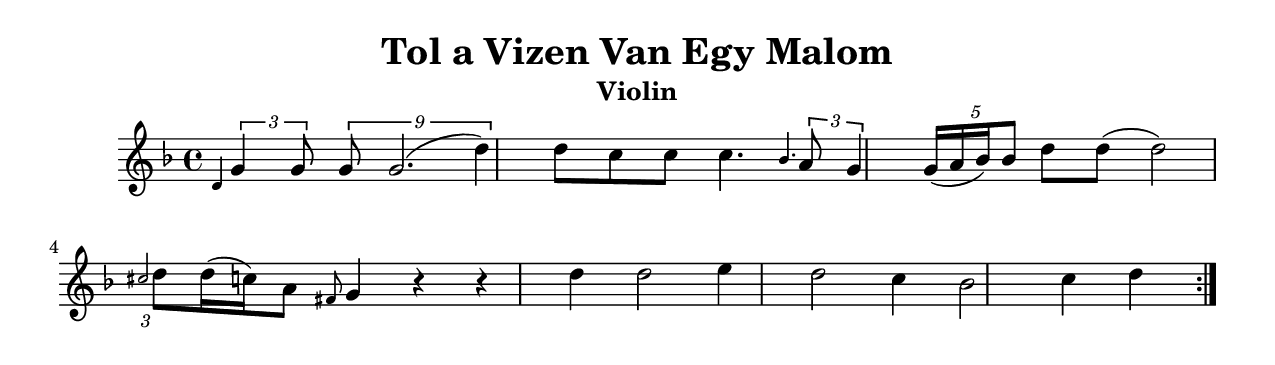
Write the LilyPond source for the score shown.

\version "2.24.0"
\language "english"
%\pointAndClickOff


\paper{
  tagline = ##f
  print-all-headers = ##t
  #(set-paper-size "letter")
}
date = #(strftime "%d-%m-%Y" (localtime (current-time)))

%\markup{ \italic{ " Updated " \date  }  }

%\markup{ Got something to say? }

melody = \relative c' {
  \clef treble

  \key d \minor
  \time 4/4
  %\partial 16*3 a16 d f   %lead in notes

  \repeat volta 2{
    \grace  d \tuplet 3/2 {g4 g8}  \tuplet 9/7 { g8 g2.(d'4)}
    d8 c c c4. \grace bf \tuplet 3/2{a8 g4 }
    \tuplet 5/2{g16 (a bf)bf8} d8 d (d2)
    \tuplet 3/2{\grace cs d8} d16 (c) a8  \grace fs g4 r4 r4

    d'4 d2 e4 d2
    c4 bf2 c4 d
  }

  %\alternative { { }{ } }

}
%************************Lyrics Block****************
%\addlyrics{ Doe a deer }

harmonies = \chordmode {

}

\score {
  <<
    \new ChordNames {
      \set chordChanges = ##f
      \harmonies
    }
    \new Staff
    \melody
  >>
  \header{
    title= "Tol a Vizen Van Egy Malom"
instrument= "Violin"
instrument= "Violin"
    subtitle=""
instrument= "Violin"
instrument= "Violin"
    arranger= ""
  }
  \midi{\tempo 4 = 120}
  \layout{indent = 1.0\cm}
}
